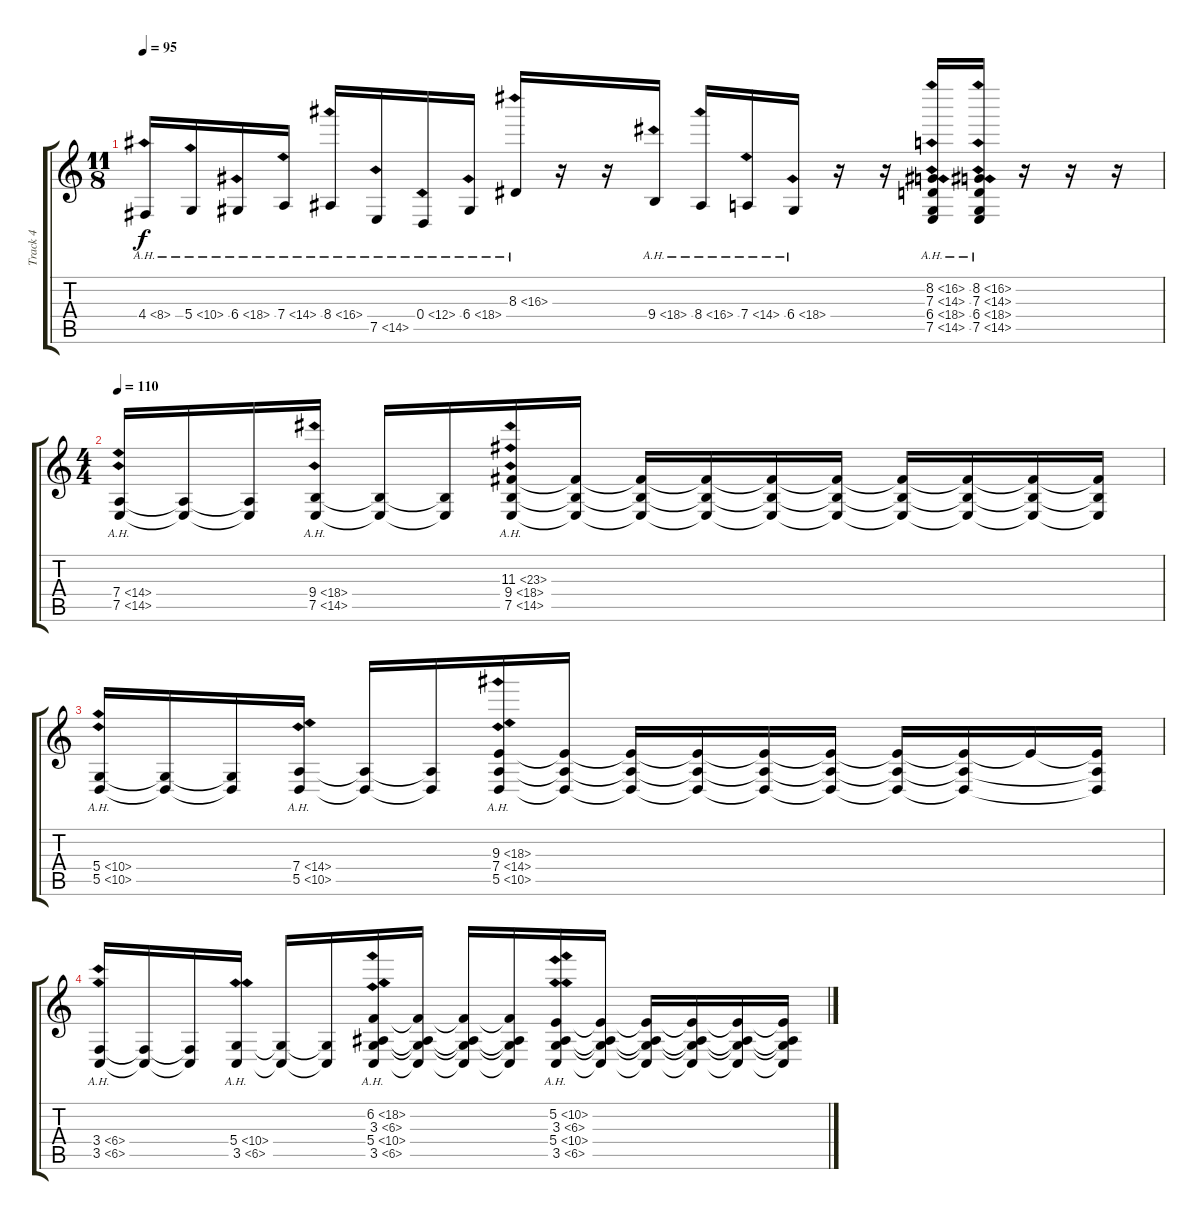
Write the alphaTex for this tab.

\track ("Track 4" "Track 4") {instrument stringensemble1}
\staff {score tabs}
\tuning (E4 B3 G3 D3 A2 E2) {hide}
\ts (11 8)
\tempo 95
\clef g2
\ks c
4.4{ah 4}.16{dy f} 5.4{ah 5}.16 6.4{ah 12}.16 7.4{ah 7}.16 8.4{ah 8}.16 7.5{ah 7}.16 0.4{ah 12}.16 6.4{ah 12}.16 8.3{ah 8}.16 r.16 r.16 9.4{ah 9}.16 8.4{ah 8}.16 7.4{ah 7}.16 6.4{ah 12}.16 r.16 r.16 (8.2{ah 8} 7.3{ah 7} 6.4{ah 12} 7.5{ah 7}).16 (8.2{ah 8} 7.3{ah 7} 6.4{ah 12} 7.5{ah 7}).16 r.16 r.16 r.16 |
\ts (4 4)
\tempo 110
(7.4{ah 7} 7.5{ah 7}).16{instrument stringensemble1} (7.4{t} 7.5{t}).16 (7.4{t} 7.5{t}).16 (9.4{ah 9} 7.5{ah 7}).16 (9.4{t} 7.5{t}).16 (9.4{t} 7.5{t}).16 (11.3{ah 12} 9.4{ah 9} 7.5{ah 7}).16 (11.3{t} 9.4{t} 7.5{t}).16 (11.3{t} 9.4{t} 7.5{t}).16 (11.3{t} 9.4{t} 7.5{t}).16 (11.3{t} 9.4{t} 7.5{t}).16 (11.3{t} 9.4{t} 7.5{t}).16 (11.3{t} 9.4{t} 7.5{t}).16 (11.3{t} 9.4{t} 7.5{t}).16 (11.3{t} 9.4{t} 7.5{t}).16 (11.3{t} 9.4{t} 7.5{t}).16 |
(5.4{ah 5} 5.5{ah 5}).16 (5.4{t} 5.5{t}).16 (5.4{t} 5.5{t}).16 (7.4{ah 7} 5.5{ah 5}).16 (7.4{t} 5.5{t}).16 (7.4{t} 5.5{t}).16 (9.3{ah 9} 7.4{ah 7} 5.5{ah 5}).16 (9.3{t} 7.4{t} 5.5{t}).16 (9.3{t} 7.4{t} 5.5{t}).16 (9.3{t} 7.4{t} 5.5{t}).16 (9.3{t} 7.4{t} 5.5{t}).16 (9.3{t} 7.4{t} 5.5{t}).16 (9.3{t} 7.4{t} 5.5{t}).16 (9.3{t} 7.4{t} 5.5{t}).16 9.3{t}.16 (9.3{t} 7.4{t} 5.5{t}).16 |
(3.4{ah 3} 3.5{ah 3}).16 (3.4{t} 3.5{t}).16 (3.4{t} 3.5{t}).16 (5.4{ah 5} 3.5{ah 3}).16 (5.4{t} 3.5{t}).16 (5.4{t} 3.5{t}).16 (6.2{ah 12} 3.3{ah 3} 5.4{ah 5} 3.5{ah 3}).16 (6.2{t} 3.3{t} 5.4{t} 3.5{t}).16 (6.2{t} 3.3{t} 5.4{t} 3.5{t}).16 (6.2{t} 3.3{t} 5.4{t} 3.5{t}).16 (5.2{ah 5} 3.3{ah 3} 5.4{ah 5} 3.5{ah 3}).16 (5.2{t} 3.3{t} 5.4{t} 3.5{t}).16 (5.2{t} 3.3{t} 5.4{t} 3.5{t}).16 (5.2{t} 3.3{t} 5.4{t} 3.5{t}).16 (5.2{t} 3.3{t} 5.4{t} 3.5{t}).16 (5.2{t} 3.3{t} 5.4{t} 3.5{t}).16
